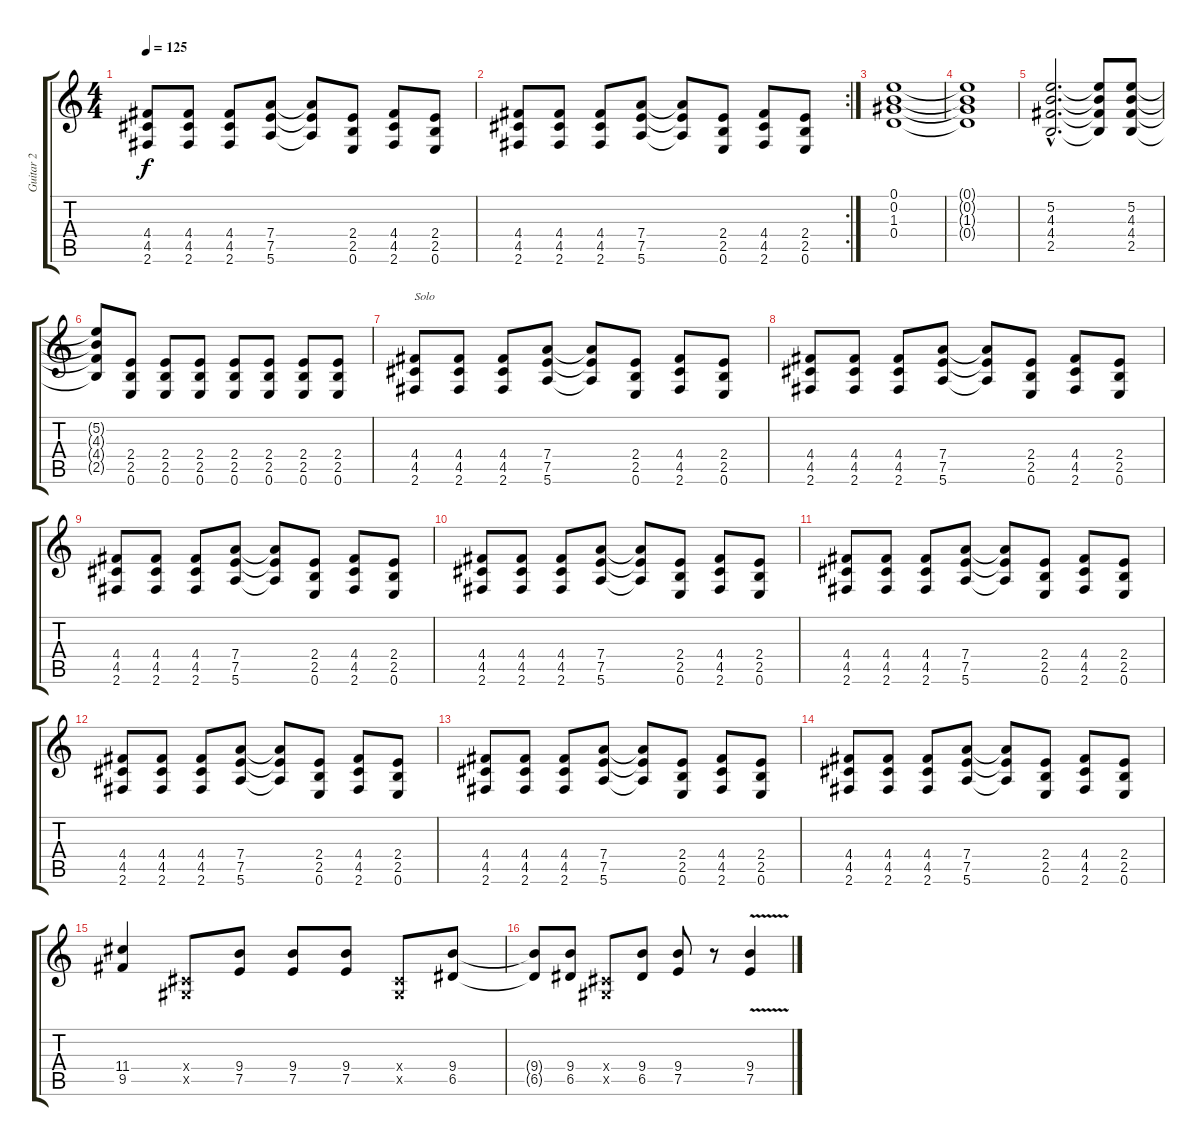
\track ("Guitar 2" "Guitar 2") {instrument electricguitarclean}
\staff {score tabs}
\tuning (E4 B3 G3 D3 A2 E2) {hide}
\ts (4 4)
\tempo 125
\clef g2
\ks c
(4.4 4.5 2.6).8{dy f} (4.4 4.5 2.6).8 (4.4 4.5 2.6).8 (7.4 7.5 5.6).8 (7.4{t} 7.5{t} 5.6{t}).8 (2.4 2.5 0.6).8 (4.4 4.5 2.6).8 (2.4 2.5 0.6).8 |
\rc 2
(4.4 4.5 2.6).8 (4.4 4.5 2.6).8 (4.4 4.5 2.6).8 (7.4 7.5 5.6).8 (7.4{t} 7.5{t} 5.6{t}).8 (2.4 2.5 0.6).8 (4.4 4.5 2.6).8 (2.4 2.5 0.6).8 |
(0.1 0.2 1.3 0.4).1 |
(0.1{t} 0.2{t} 1.3{t} 0.4{t}).1 |
(5.2{hac} 4.3{hac} 4.4{hac} 2.5{hac}).2{d} (5.2{t} 4.3{t} 4.4{t} 2.5{t}).8 (5.2 4.3 4.4 2.5).8 |
(5.2{t} 4.3{t} 4.4{t} 2.5{t}).8 (2.4 2.5 0.6).8 (2.4 2.5 0.6).8 (2.4 2.5 0.6).8 (2.4 2.5 0.6).8 (2.4 2.5 0.6).8 (2.4 2.5 0.6).8 (2.4 2.5 0.6).8 |
(4.4 4.5 2.6).8{txt "Solo"} (4.4 4.5 2.6).8 (4.4 4.5 2.6).8 (7.4 7.5 5.6).8 (7.4{t} 7.5{t} 5.6{t}).8 (2.4 2.5 0.6).8 (4.4 4.5 2.6).8 (2.4 2.5 0.6).8 |
(4.4 4.5 2.6).8 (4.4 4.5 2.6).8 (4.4 4.5 2.6).8 (7.4 7.5 5.6).8 (7.4{t} 7.5{t} 5.6{t}).8 (2.4 2.5 0.6).8 (4.4 4.5 2.6).8 (2.4 2.5 0.6).8 |
(4.4 4.5 2.6).8 (4.4 4.5 2.6).8 (4.4 4.5 2.6).8 (7.4 7.5 5.6).8 (7.4{t} 7.5{t} 5.6{t}).8 (2.4 2.5 0.6).8 (4.4 4.5 2.6).8 (2.4 2.5 0.6).8 |
(4.4 4.5 2.6).8 (4.4 4.5 2.6).8 (4.4 4.5 2.6).8 (7.4 7.5 5.6).8 (7.4{t} 7.5{t} 5.6{t}).8 (2.4 2.5 0.6).8 (4.4 4.5 2.6).8 (2.4 2.5 0.6).8 |
(4.4 4.5 2.6).8 (4.4 4.5 2.6).8 (4.4 4.5 2.6).8 (7.4 7.5 5.6).8 (7.4{t} 7.5{t} 5.6{t}).8 (2.4 2.5 0.6).8 (4.4 4.5 2.6).8 (2.4 2.5 0.6).8 |
(4.4 4.5 2.6).8 (4.4 4.5 2.6).8 (4.4 4.5 2.6).8 (7.4 7.5 5.6).8 (7.4{t} 7.5{t} 5.6{t}).8 (2.4 2.5 0.6).8 (4.4 4.5 2.6).8 (2.4 2.5 0.6).8 |
(4.4 4.5 2.6).8 (4.4 4.5 2.6).8 (4.4 4.5 2.6).8 (7.4 7.5 5.6).8 (7.4{t} 7.5{t} 5.6{t}).8 (2.4 2.5 0.6).8 (4.4 4.5 2.6).8 (2.4 2.5 0.6).8 |
(4.4 4.5 2.6).8 (4.4 4.5 2.6).8 (4.4 4.5 2.6).8 (7.4 7.5 5.6).8 (7.4{t} 7.5{t} 5.6{t}).8 (2.4 2.5 0.6).8 (4.4 4.5 2.6).8 (2.4 2.5 0.6).8 |
(11.4 9.5).4 (-1.4{x} -1.5{x}).8 (9.4 7.5).8 (9.4 7.5).8 (9.4 7.5).8 (-1.4{x} -1.5{x}).8 (9.4 6.5).8 |
(9.4{t} 6.5{t}).8 (9.4 6.5).8 (-1.4{x} -1.5{x}).8 (9.4 6.5).8 (9.4 7.5).8 r.8 (9.4{v} 7.5{v}).4
